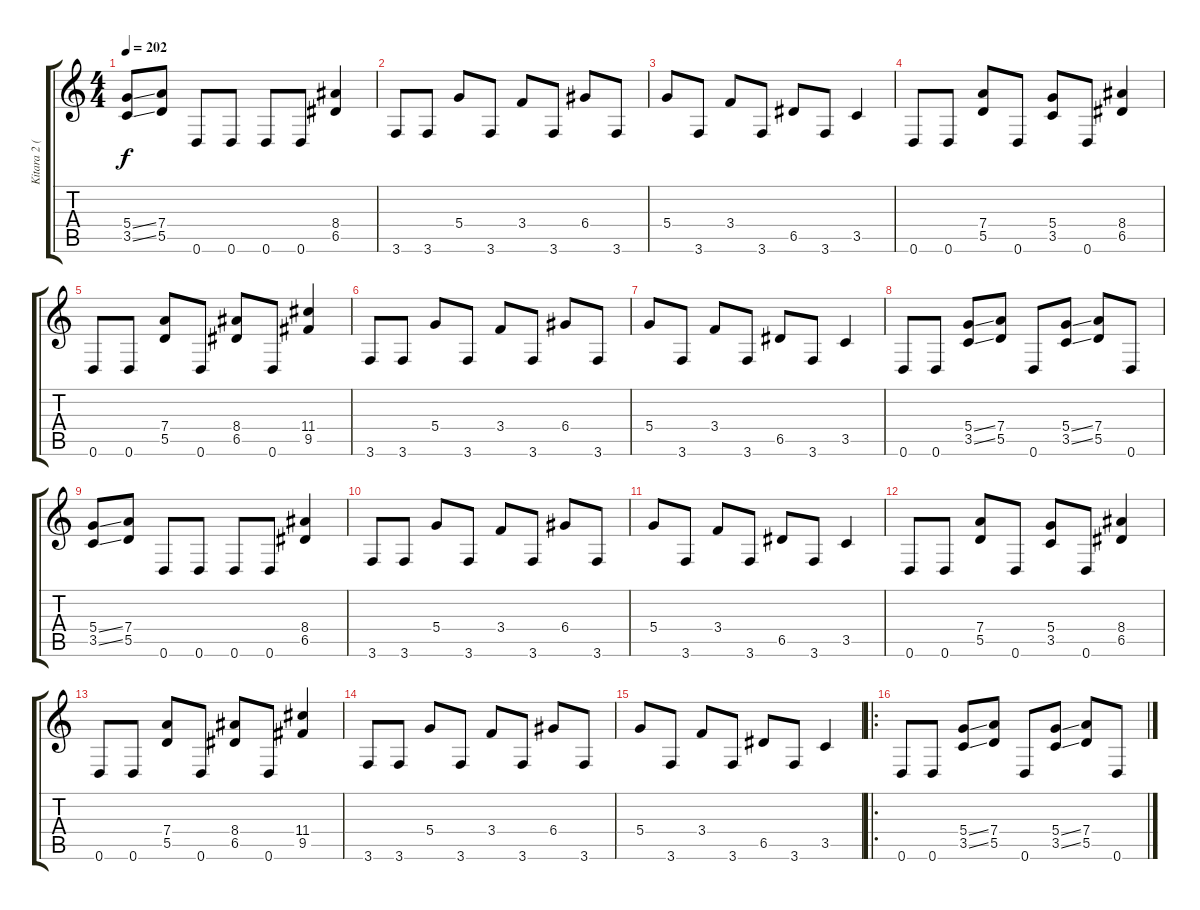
\track ("Kitara 2 (Tuomo)" "Kitara 2 (") {instrument distortionguitar}
\staff {score tabs}
\tuning (E4 B3 G3 D3 A2 D2) {hide}
\ts (4 4)
\tempo 202
\clef g2
\ks c
(5.4{ss} 3.5{ss}).8{dy f} (7.4 5.5).8 0.6.8 0.6.8 0.6.8 0.6.8 (8.4 6.5).4 |
3.6.8 3.6.8 5.4.8 3.6.8 3.4.8 3.6.8 6.4.8 3.6.8 |
5.4.8 3.6.8 3.4.8 3.6.8 6.5.8 3.6.8 3.5.4 |
0.6.8 0.6.8 (7.4 5.5).8 0.6.8 (5.4 3.5).8 0.6.8 (8.4 6.5).4 |
0.6.8 0.6.8 (7.4 5.5).8 0.6.8 (8.4 6.5).8 0.6.8 (11.4 9.5).4 |
3.6.8 3.6.8 5.4.8 3.6.8 3.4.8 3.6.8 6.4.8 3.6.8 |
5.4.8 3.6.8 3.4.8 3.6.8 6.5.8 3.6.8 3.5.4 |
0.6.8 0.6.8 (5.4{ss} 3.5{ss}).8 (7.4 5.5).8 0.6.8 (5.4{ss} 3.5{ss}).8 (7.4 5.5).8 0.6.8 |
(5.4{ss} 3.5{ss}).8 (7.4 5.5).8 0.6.8 0.6.8 0.6.8 0.6.8 (8.4 6.5).4 |
3.6.8 3.6.8 5.4.8 3.6.8 3.4.8 3.6.8 6.4.8 3.6.8 |
5.4.8 3.6.8 3.4.8 3.6.8 6.5.8 3.6.8 3.5.4 |
0.6.8 0.6.8 (7.4 5.5).8 0.6.8 (5.4 3.5).8 0.6.8 (8.4 6.5).4 |
0.6.8 0.6.8 (7.4 5.5).8 0.6.8 (8.4 6.5).8 0.6.8 (11.4 9.5).4 |
3.6.8 3.6.8 5.4.8 3.6.8 3.4.8 3.6.8 6.4.8 3.6.8 |
5.4.8 3.6.8 3.4.8 3.6.8 6.5.8 3.6.8 3.5.4 |
\ro
0.6.8 0.6.8 (5.4{ss} 3.5{ss}).8 (7.4 5.5).8 0.6.8 (5.4{ss} 3.5{ss}).8 (7.4 5.5).8 0.6.8
